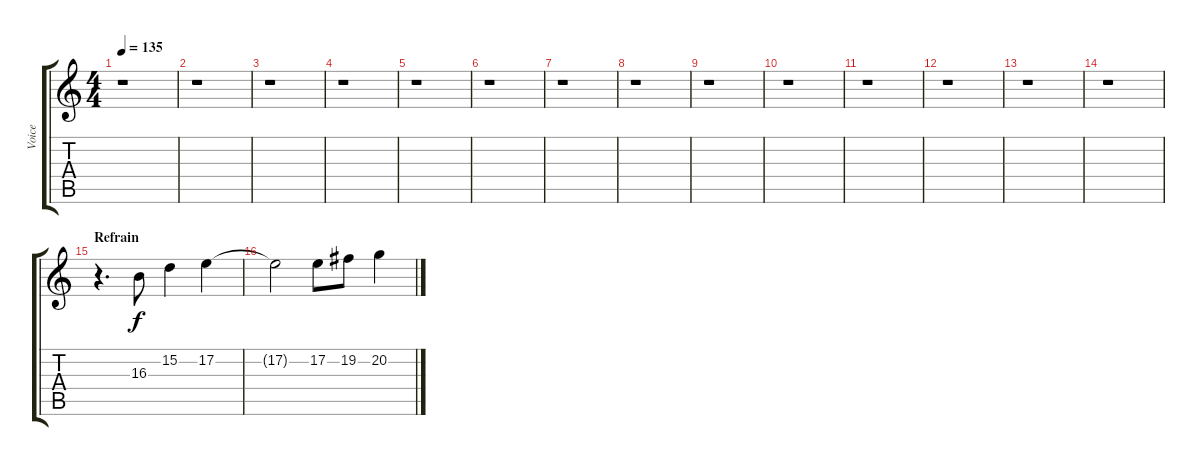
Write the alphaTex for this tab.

\track ("Voice" "Voice") {instrument flute}
\staff {score tabs}
\tuning (E4 B3 G3 D3 A2 E2) {hide}
\ts (4 4)
\tempo 135
\clef g2
\ks c
r.1{dy f} |
r.1 |
r.1 |
r.1 |
r.1 |
r.1 |
r.1 |
r.1 |
r.1 |
r.1 |
r.1 |
r.1 |
r.1 |
r.1 |
\section ("" "Refrain")
r.4{d} 16.3.8 15.2.4 17.2.4 |
17.2{t}.2 17.2.8 19.2.8 20.2.4
